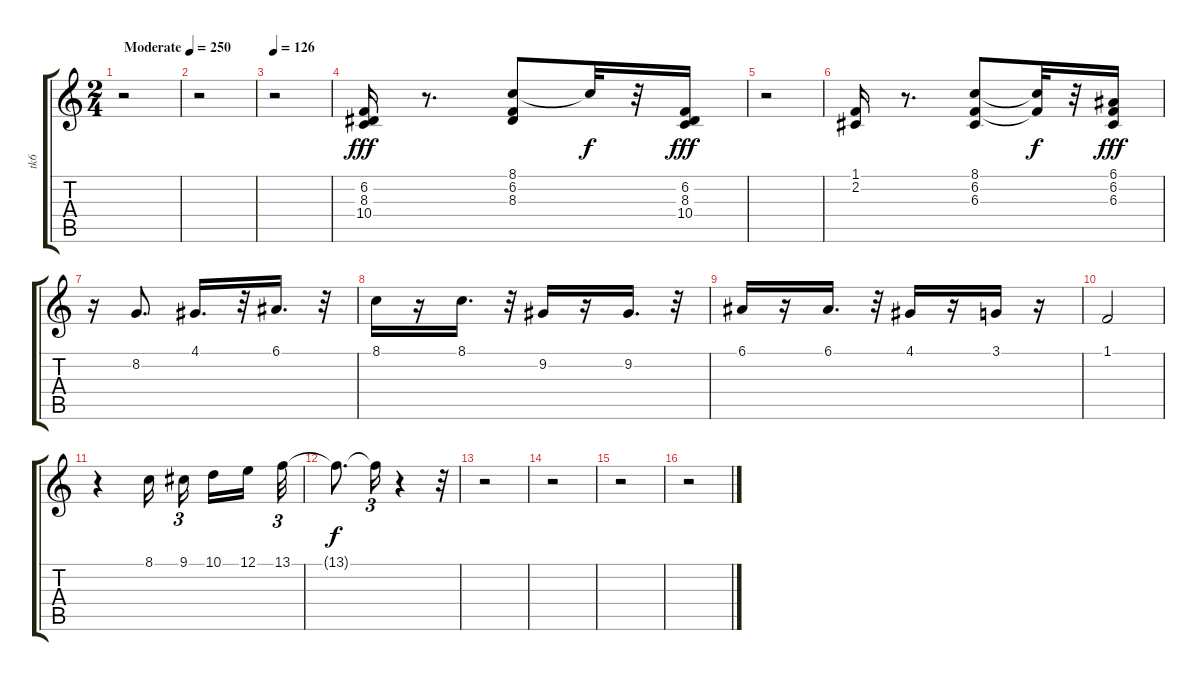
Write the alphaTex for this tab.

\track ("tk6" "tk6") {instrument reedorgan}
\staff {score tabs}
\tuning (E4 B3 G3 D3 A2 E2) {hide}
\ts (2 4)
\tempo (250 "Moderate")
\clef g2
\ks c
r.2{dy fff instrument reedorgan} |
r.2 |
\tempo 126
r.2 |
(6.2 8.3 10.4).16{balance 8} r.8{d} (8.1 6.2 8.3).8 8.1{t}.32{dy f} r.32 (6.2 8.3 10.4).16{dy fff} |
r.2 |
(1.1 2.2).16 r.8{d} (8.1 6.2 6.3).8 (8.1{t} 6.2{t}).32{dy f} r.32 (6.1 6.2 6.3).16{dy fff} |
r.16 8.2.8{d} 4.1.16{d} r.32 6.1.16{d} r.32 |
8.1.16 r.16 8.1.16{d} r.32 9.2.16 r.16 9.2.16{d} r.32 |
6.1.16 r.16 6.1.16{d} r.32 4.1.16 r.16 3.1.16 r.16 |
1.1.2 |
r.4 8.1.16 9.1.16{tu (3 2)} 10.1.16 12.1.16 13.1.32{tu (3 2)} |
13.1{t}.8{d dy f} 13.1{t}.16{tu (3 2)} r.4 r.32{tu (3 2)} |
r.2 |
r.2 |
r.2 |
r.2
